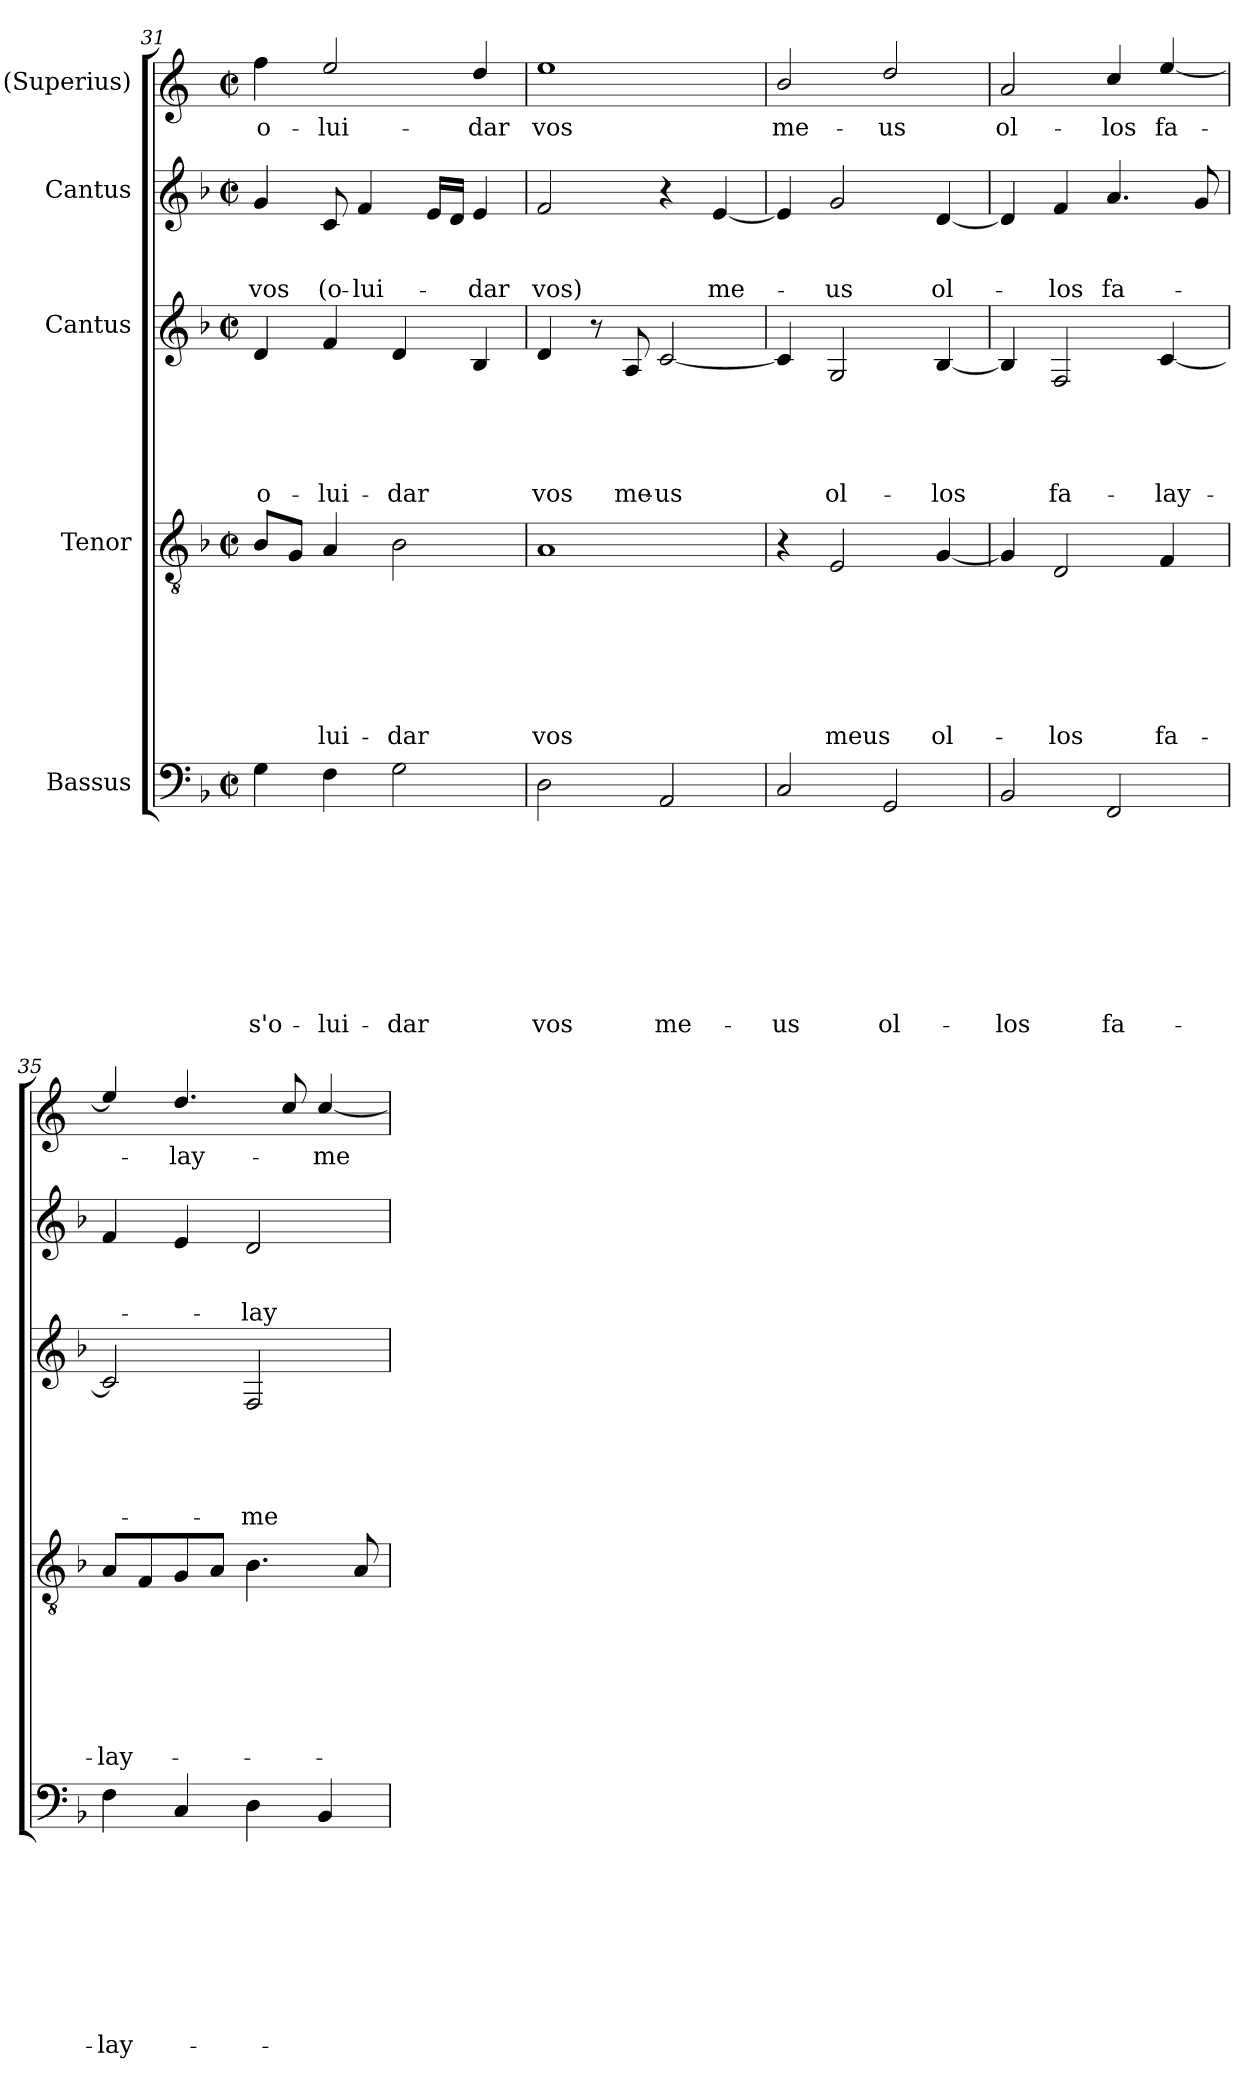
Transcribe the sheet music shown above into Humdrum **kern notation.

**kern	**text	**text	**text	**text	**text	**text	**text	**text	**text	**kern	**text	**text	**text	**text	**text	**text	**text	**kern	**text	**text	**text	**text	**text	**kern	**text	**text	**text	**kern	**text
*part5	*part5	*part5	*part5	*part5	*part5	*part5	*part5	*part5	*part5	*part4	*part4	*part4	*part4	*part4	*part4	*part4	*part4	*part3	*part3	*part3	*part3	*part3	*part3	*part2	*part2	*part2	*part2	*part1	*part1
*staff5	*staff5	*staff5	*staff5	*staff5	*staff5	*staff5	*staff5	*staff5	*staff5	*staff4	*staff4	*staff4	*staff4	*staff4	*staff4	*staff4	*staff4	*staff3	*staff3	*staff3	*staff3	*staff3	*staff3	*staff2	*staff2	*staff2	*staff2	*staff1	*staff1
*I"Bassus	*	*	*	*	*	*	*	*	*	*I"Tenor	*	*	*	*	*	*	*	*I"Cantus	*	*	*	*	*	*I"Cantus	*	*	*	*I"(Superius)	*
*clefF4	*	*	*	*	*	*	*	*	*	*clefGv2	*	*	*	*	*	*	*	*clefG2	*	*	*	*	*	*clefG2	*	*	*	*clefG2	*
*	*	*	*	*	*	*	*	*	*	*	*	*	*	*	*	*	*	*	*	*	*	*	*	*	*	*	*	*ITrd4c7	*
*k[b-]	*	*	*	*	*	*	*	*	*	*k[b-]	*	*	*	*	*	*	*	*k[b-]	*	*	*	*	*	*k[b-]	*	*	*	*k[b-]	*
*F:	*	*	*	*	*	*	*	*	*	*F:	*	*	*	*	*	*	*	*F:	*	*	*	*	*	*F:	*	*	*	*F:	*
*M2/2	*	*	*	*	*	*	*	*	*	*M2/2	*	*	*	*	*	*	*	*M2/2	*	*	*	*	*	*M2/2	*	*	*	*M2/2	*
*met(c|)	*	*	*	*	*	*	*	*	*	*met(c|)	*	*	*	*	*	*	*	*met(c|)	*	*	*	*	*	*met(c|)	*	*	*	*met(c|)	*
=31	=31	=31	=31	=31	=31	=31	=31	=31	=31	=31	=31	=31	=31	=31	=31	=31	=31	=31	=31	=31	=31	=31	=31	=31	=31	=31	=31	=31	=31
4G\	.	.	.	.	.	.	.	.	-s'o-	8B-/L	.	.	.	.	.	.	.	4d/	.	.	.	.	o-	4g/	.	.	vos	4b-\	o-
.	.	.	.	.	.	.	.	.	.	8G/J	.	.	.	.	.	.	.	.	.	.	.	.	.	.	.	.	.	.	.
4F\	.	.	.	.	.	.	.	.	-lui-	4A/	.	.	.	.	.	.	-lui-	4f/	.	.	.	.	-lui-	8c/	.	.	(o-	2a/	-lui-
.	.	.	.	.	.	.	.	.	.	.	.	.	.	.	.	.	.	.	.	.	.	.	.	4f/	.	.	-lui-	.	.
2G\	.	.	.	.	.	.	.	.	-dar	2B-\	.	.	.	.	.	.	-dar	4d/	.	.	.	.	-dar	.	.	.	.	.	.
.	.	.	.	.	.	.	.	.	.	.	.	.	.	.	.	.	.	.	.	.	.	.	.	16e/LL	.	.	.	.	.
.	.	.	.	.	.	.	.	.	.	.	.	.	.	.	.	.	.	.	.	.	.	.	.	16d/JJ	.	.	.	.	.
.	.	.	.	.	.	.	.	.	.	.	.	.	.	.	.	.	.	4B-/	.	.	.	.	.	4e/	.	.	-dar	4g/	-dar
!!LO:LB:g=z
=32	=32	=32	=32	=32	=32	=32	=32	=32	=32	=32	=32	=32	=32	=32	=32	=32	=32	=32	=32	=32	=32	=32	=32	=32	=32	=32	=32	=32	=32
2D\	.	.	.	.	.	.	.	.	vos	1A	.	.	.	.	.	.	vos	4d/	.	.	.	.	vos	2f/	.	.	vos)	1a	vos
.	.	.	.	.	.	.	.	.	.	.	.	.	.	.	.	.	.	8r	.	.	.	.	.	.	.	.	.	.	.
.	.	.	.	.	.	.	.	.	.	.	.	.	.	.	.	.	.	8A/	.	.	.	.	me-	.	.	.	.	.	.
2AA/	.	.	.	.	.	.	.	.	me-	.	.	.	.	.	.	.	.	[2c/	.	.	.	.	-us	4r	.	.	.	.	.
.	.	.	.	.	.	.	.	.	.	.	.	.	.	.	.	.	.	.	.	.	.	.	.	[4e/	.	.	me-	.	.
=33	=33	=33	=33	=33	=33	=33	=33	=33	=33	=33	=33	=33	=33	=33	=33	=33	=33	=33	=33	=33	=33	=33	=33	=33	=33	=33	=33	=33	=33
2C/	.	.	.	.	.	.	.	.	-us	4r	.	.	.	.	.	.	.	4c/]	.	.	.	.	.	4e/]	.	.	.	2e/	me-
.	.	.	.	.	.	.	.	.	.	2E/	.	.	.	.	.	.	meus	2G/	.	.	.	.	ol-	2g/	.	.	-us	.	.
2GG/	.	.	.	.	.	.	.	.	ol-	.	.	.	.	.	.	.	.	.	.	.	.	.	.	.	.	.	.	2g/	-us
.	.	.	.	.	.	.	.	.	.	[4G/	.	.	.	.	.	.	ol-	[4B-/	.	.	.	.	-los	[4d/	.	.	ol-	.	.
=34	=34	=34	=34	=34	=34	=34	=34	=34	=34	=34	=34	=34	=34	=34	=34	=34	=34	=34	=34	=34	=34	=34	=34	=34	=34	=34	=34	=34	=34
2BB-/	.	.	.	.	.	.	.	.	-los	4G/]	.	.	.	.	.	.	.	4B-/]	.	.	.	.	.	4d/]	.	.	.	2d/	ol-
.	.	.	.	.	.	.	.	.	.	2D/	.	.	.	.	.	.	-los	2F/	.	.	.	.	fa-	4f/	.	.	-los	.	.
2FF/	.	.	.	.	.	.	.	.	fa-	.	.	.	.	.	.	.	.	.	.	.	.	.	.	4.a/	.	.	fa-	4f/	-los
.	.	.	.	.	.	.	.	.	.	4F/	.	.	.	.	.	.	fa-	[4c/	.	.	.	.	-lay-	.	.	.	.	[4a/	fa-
.	.	.	.	.	.	.	.	.	.	.	.	.	.	.	.	.	.	.	.	.	.	.	.	8g/	.	.	.	.	.
=35	=35	=35	=35	=35	=35	=35	=35	=35	=35	=35	=35	=35	=35	=35	=35	=35	=35	=35	=35	=35	=35	=35	=35	=35	=35	=35	=35	=35	=35
4F\	.	.	.	.	.	.	.	.	-lay-	8A/L	.	.	.	.	.	.	-lay-	2c/]	.	.	.	.	.	4f/	.	.	.	4a/]	.
.	.	.	.	.	.	.	.	.	.	8F/	.	.	.	.	.	.	.	.	.	.	.	.	.	.	.	.	.	.	.
4C/	.	.	.	.	.	.	.	.	.	8G/	.	.	.	.	.	.	.	.	.	.	.	.	.	4e/	.	.	.	4.g/	-lay-
.	.	.	.	.	.	.	.	.	.	8A/J	.	.	.	.	.	.	.	.	.	.	.	.	.	.	.	.	.	.	.
4D\	.	.	.	.	.	.	.	.	.	4.B-\	.	.	.	.	.	.	.	2F/	.	.	.	.	-me	2d/	.	.	-lay-	.	.
.	.	.	.	.	.	.	.	.	.	.	.	.	.	.	.	.	.	.	.	.	.	.	.	.	.	.	.	8f/	.
4BB-/	.	.	.	.	.	.	.	.	.	.	.	.	.	.	.	.	.	.	.	.	.	.	.	.	.	.	.	[4f/	-me
.	.	.	.	.	.	.	.	.	.	8A/	.	.	.	.	.	.	.	.	.	.	.	.	.	.	.	.	.	.	.
=	=	=	=	=	=	=	=	=	=	=	=	=	=	=	=	=	=	=	=	=	=	=	=	=	=	=	=	=	=
*-	*-	*-	*-	*-	*-	*-	*-	*-	*-	*-	*-	*-	*-	*-	*-	*-	*-	*-	*-	*-	*-	*-	*-	*-	*-	*-	*-	*-	*-
